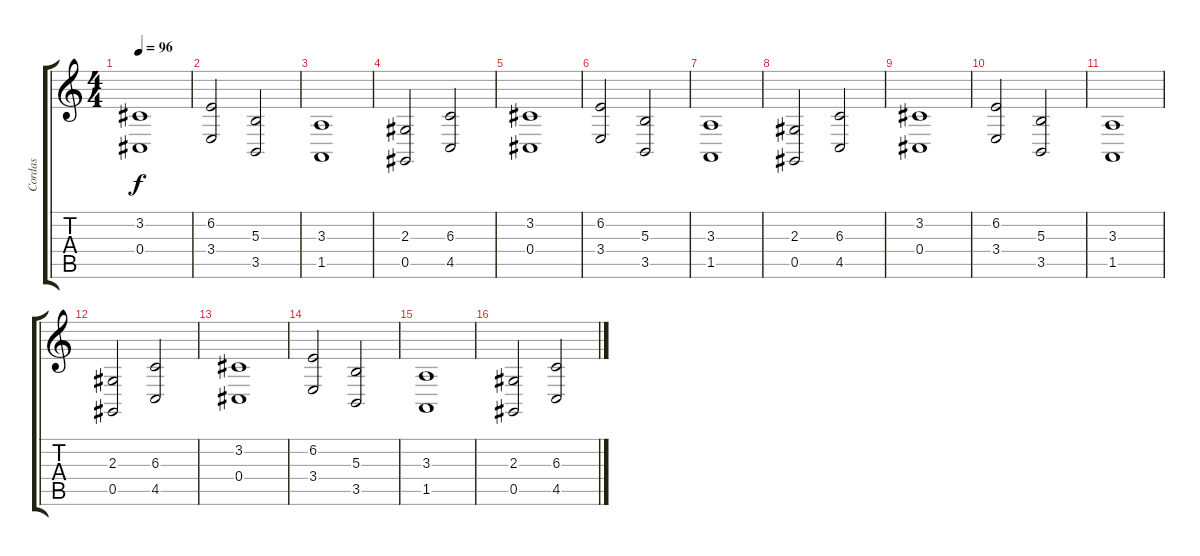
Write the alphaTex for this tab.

\track ("Cordas" "Cordas") {instrument stringensemble1}
\staff {score tabs}
\tuning (Eb4 Bb3 Gb3 Db3 Ab2 Eb2) {hide}
\ts (4 4)
\tempo 96
\clef g2
\ks c
(3.2 0.4).1{dy f} |
(6.2 3.4).2 (5.3 3.5).2 |
(3.3 1.5).1 |
(2.3 0.5).2 (6.3 4.5).2 |
(3.2 0.4).1 |
(6.2 3.4).2 (5.3 3.5).2 |
(3.3 1.5).1 |
(2.3 0.5).2 (6.3 4.5).2 |
(3.2 0.4).1 |
(6.2 3.4).2 (5.3 3.5).2 |
(3.3 1.5).1 |
(2.3 0.5).2 (6.3 4.5).2 |
(3.2 0.4).1 |
(6.2 3.4).2 (5.3 3.5).2 |
(3.3 1.5).1 |
(2.3 0.5).2 (6.3 4.5).2
